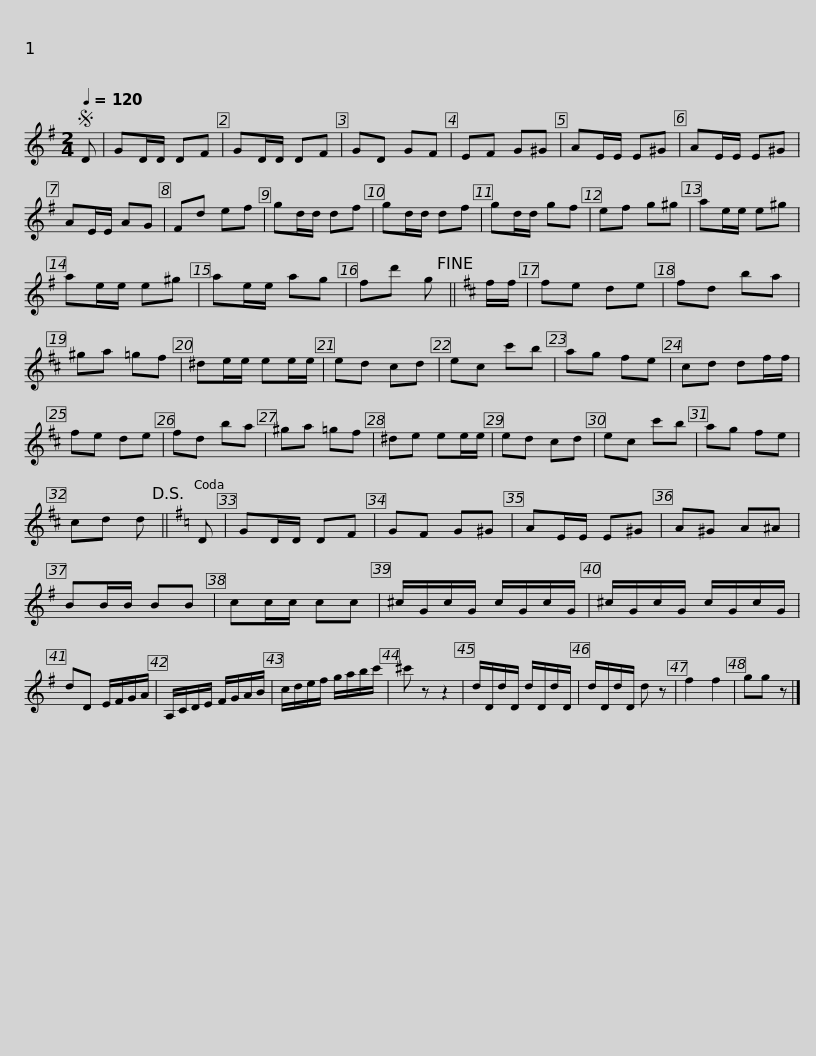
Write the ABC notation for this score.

X:1
L:1/8
Q:1/4=120
M:2/4
I:linebreak $
K:G
V:1 treble
V:1
S D | GD/D/ DF | GD/D/ DF | GD GF | EF G^G | %5
 AE/E/ E^G | AE/E/ E^G | AE/E/ AG | Fd ef | gd/d/ df |$ %10
 gd/d/ df | gd/d/ gf | ef g^g | ae/e/ e^g | ae/e/ e^g | %15
 ae/e/ ag | fd' g!fine! ||[K:D] f/f/ | fe de |$ fd ba | %20
 ^ga =gf | ^de/e/ ee/e/ | ed cd | ec c'b | ag fe | %25
 cd df/f/ | fe de | fd ba |$ ^ga =gf | ^de ee/e/ | %30
 ed cd | ec c'b | ag fe | cd d!D.S.! ||[K:G] D | %35
 GD/D/ DF | GF G^G | AE/E/ E^G |$ A^G A^A | BB/B/ BB | %40
 cc/c/ cc | ^c/G/c/G/ c/G/c/G/ | ^c/G/c/G/ c/G/c/G/ | dD E/F/G/A/ | A,/C/D/E/ F/G/A/B/ |$ %45
 c/d/e/f/ g/a/b/c'/ | ^c' z z2 | d/D/d/D/ d/D/d/D/ | d/D/d/D/ d z | f2 f2 | %50
 gg z |] %51
